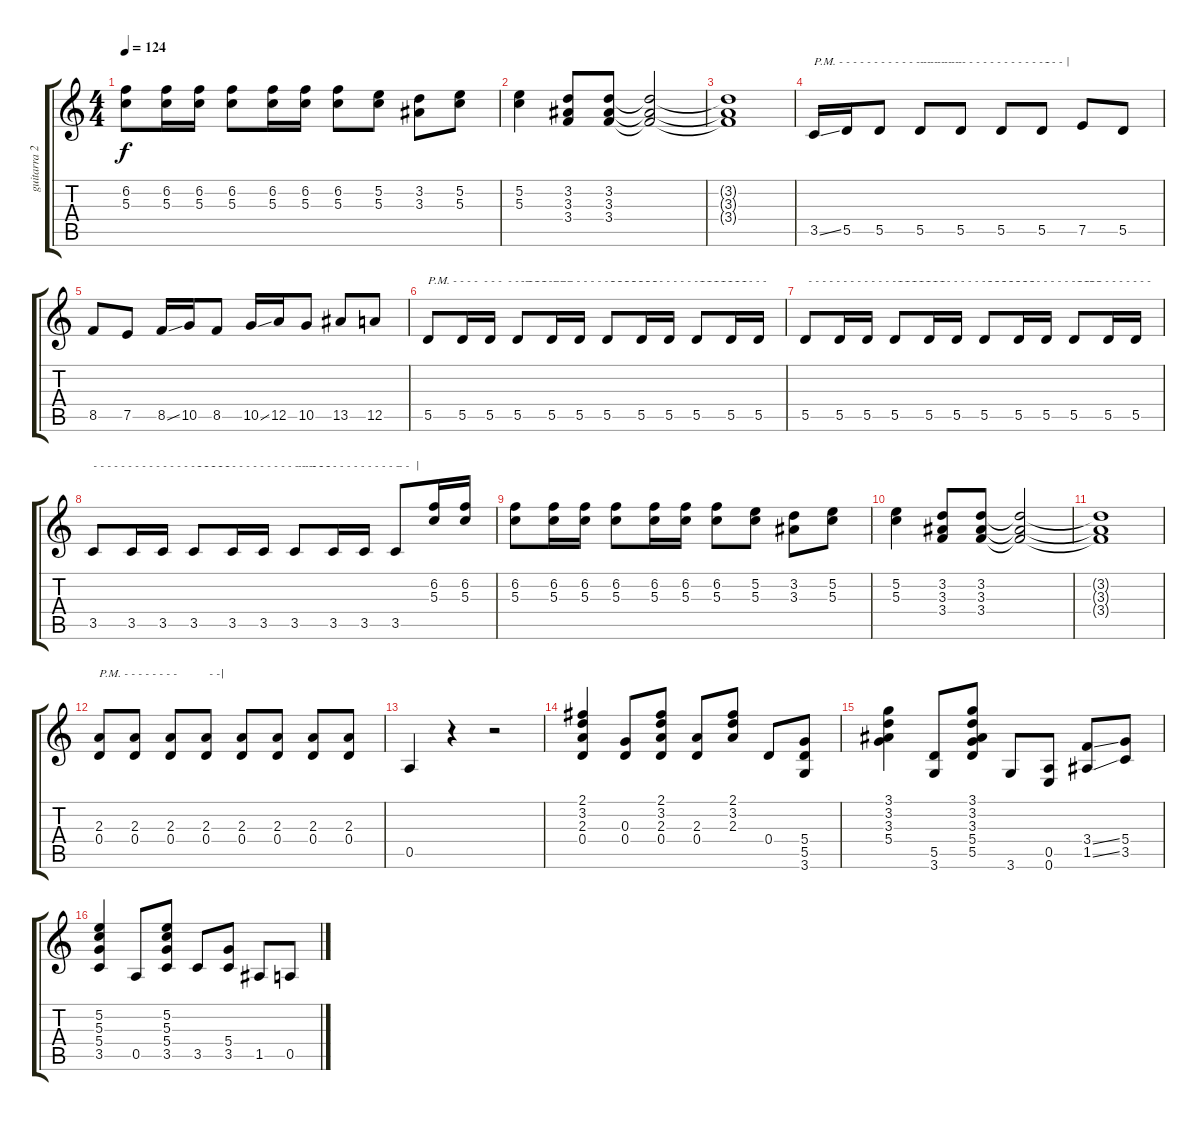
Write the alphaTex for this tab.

\track ("guitarra 2" "guitarra 2") {instrument distortionguitar}
\staff {score tabs}
\tuning (E4 B3 G3 D3 A2 E2) {hide}
\ts (4 4)
\tempo 124
\clef g2
\ks c
(6.2 5.3).8{dy f} (6.2 5.3).16 (6.2 5.3).16 (6.2 5.3).8 (6.2 5.3).16 (6.2 5.3).16 (6.2 5.3).8 (5.2 5.3).8 (3.2 3.3).8 (5.2 5.3).8 |
(5.2 5.3).4 (3.2 3.3 3.4).8 (3.2 3.3 3.4).8 (3.2{t} 3.3{t} 3.4{t}).2 |
(3.2{t} 3.3{t} 3.4{t}).1 |
3.5{ss}.16{txt "P.M. - - - - - - - - - - - - - - - - - -"} 5.5.16 5.5.8 5.5.8{txt "- - - - - - - - - - - - - - - - - - -"} 5.5.8 5.5.8 5.5.8{txt " - - - |"} 7.5.8 5.5.8 |
8.5.8 7.5.8 8.5{ss}.16 10.5.16 8.5.8 10.5{ss}.16 12.5.16 10.5.8 13.5.8 12.5.8 |
5.5.8{txt "P.M. - - - -  - - -  - -  -- - -  - - - "} 5.5.16 5.5.16 5.5.8{txt " - - - - - - - - - - - - - - - - - - - -"} 5.5.16 5.5.16 5.5.8{txt " - - - - - - - - - - - - - - - - - - - -"} 5.5.16 5.5.16 5.5.8{txt " - - - - - - - - - - "} 5.5.16 5.5.16 |
5.5.8{txt " - - - - - - - - - - - - - - - - - - - -"} 5.5.16 5.5.16 5.5.8{txt " - - - - - - - - - - - - - - - - - - - -"} 5.5.16 5.5.16 5.5.8{txt " - - - - - - - - - - - - - - -- - "} 5.5.16 5.5.16 5.5.8{txt " - - - - - - - - - - - "} 5.5.16 5.5.16 |
3.5.8{txt "- - - - - - - - - - - - - - - - - - - - "} 3.5.16 3.5.16 3.5.8{txt " - - - - - - - - - - - - - - - - -- - - "} 3.5.16 3.5.16 3.5.8{txt " - - - - - - - - - - - - - - -"} 3.5.16 3.5.16 3.5.8{txt " - -  |"} (6.2 5.3).16 (6.2 5.3).16 |
(6.2 5.3).8 (6.2 5.3).16 (6.2 5.3).16 (6.2 5.3).8 (6.2 5.3).16 (6.2 5.3).16 (6.2 5.3).8 (5.2 5.3).8 (3.2 3.3).8 (5.2 5.3).8 |
(5.2 5.3).4 (3.2 3.3 3.4).8 (3.2 3.3 3.4).8 (3.2{t} 3.3{t} 3.4{t}).2 |
(3.2{t} 3.3{t} 3.4{t}).1 |
(2.3 0.4).8{txt "P.M. - - - - - - - - "} (2.3 0.4).8 (2.3 0.4).8 (2.3 0.4).8{txt " - -|"} (2.3 0.4).8 (2.3 0.4).8 (2.3 0.4).8 (2.3 0.4).8 |
0.5.4 r.4 r.2 |
(2.1 3.2 2.3 0.4).4 (0.3 0.4).8 (2.1 3.2 2.3 0.4).8 (2.3 0.4).8 (2.1 3.2 2.3).8 0.4.8 (5.4 5.5 3.6).8 |
(3.1 3.2 3.3 5.4).4 (5.5 3.6).8 (3.1 3.2 3.3 5.4 5.5).8 3.6.8 (0.5 0.6).8 (3.4{ss} 1.5{ss}).8 (5.4 3.5).8 |
(5.2 5.3 5.4 3.5).4 0.5.8 (5.2 5.3 5.4 3.5).8 3.5.8 (5.4 3.5).8 1.5.8 0.5.8
